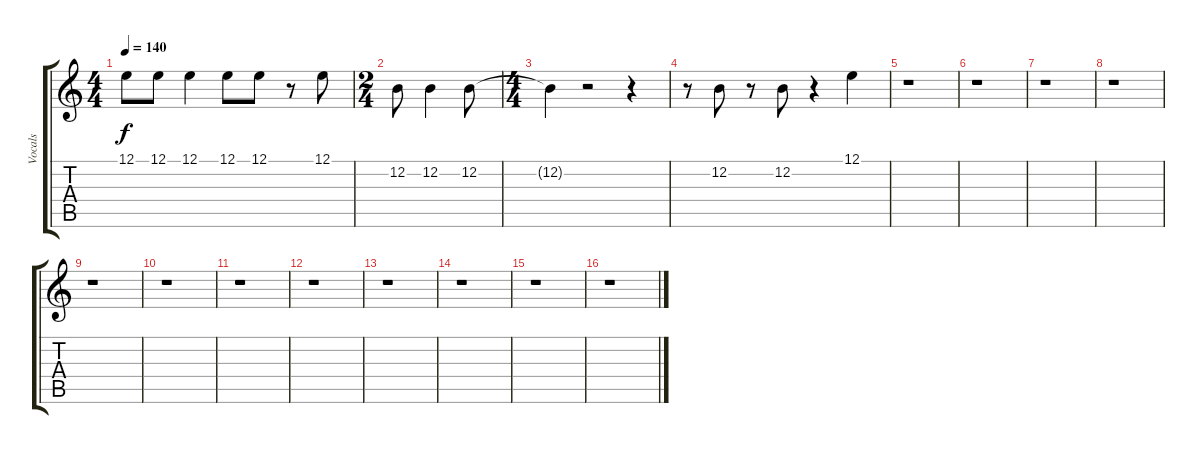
\track ("Vocals" "Vocals") {instrument lead2sawtooth}
\staff {score tabs}
\tuning (E4 B3 G3 D3 A2 E2) {hide}
\ts (4 4)
\tempo 140
\clef g2
\ks c
12.1.8{dy f} 12.1.8 12.1.4 12.1.8 12.1.8 r.8 12.1.8 |
\ts (2 4)
12.2.8 12.2.4 12.2.8 |
\ts (4 4)
12.2{t}.4 r.2 r.4 |
r.8 12.2.8 r.8 12.2.8 r.4 12.1.4 |
r.1 |
r.1 |
r.1 |
r.1 |
r.1 |
r.1 |
r.1 |
r.1 |
r.1 |
r.1 |
r.1 |
r.1
